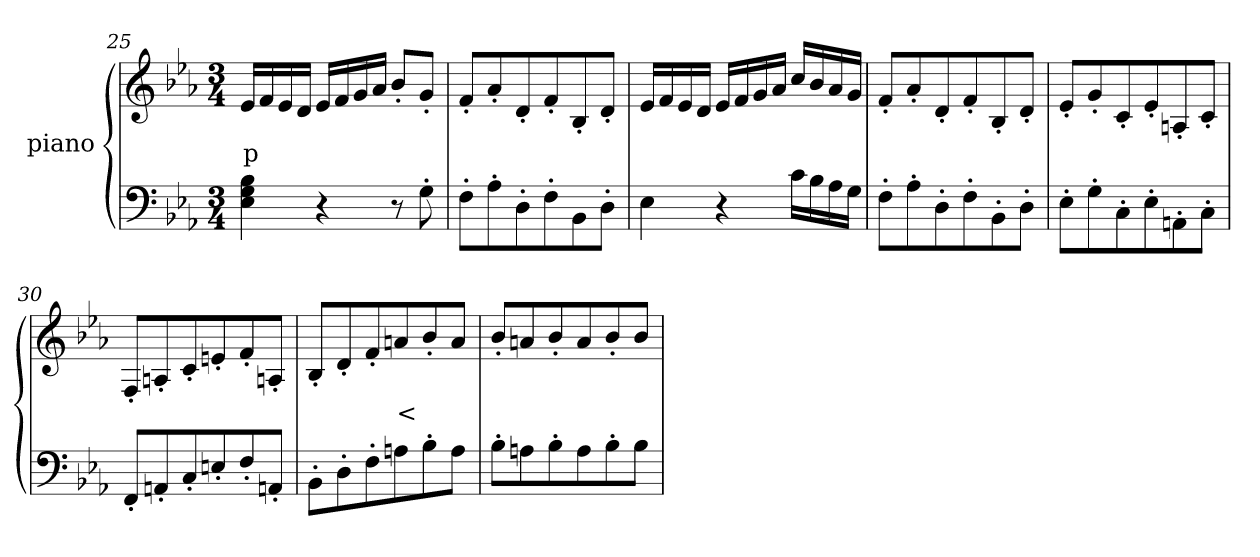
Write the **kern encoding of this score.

**kern	**kern	**text
*part2	*part1	*part1
*staff2	*staff1	*staff1
*	*I"piano	*
*clefF4	*clefG2	*
*k[b-e-a-]	*k[b-e-a-]	*
*E-:	*E-:	*
*M3/4	*M3/4	*
=25	=25	=25
4E- 4G 4B-	16e-LL	p
.	16f	.
.	16e-	.
.	16dJJ	.
4r	16e-LL	.
.	16f	.
.	16g	.
.	16a-JJ	.
8r	8b-'>L	.
8G'>	8g'>J	.
=26	=26	=26
8F'>L	8f'>L	.
8A-'>	8a-'>	.
8D'>	8d'>	.
8F'>	8f'>	.
8BB-	8B-'>	.
8D'>J	8d'>J	.
=27	=27	=27
4E-	16e-LL	.
.	16f	.
.	16e-	.
.	16dJJ	.
4r	16e-LL	.
.	16f	.
.	16g	.
.	16a-JJ	.
16cLL	16ccLL	.
16B-	16b-	.
16A-	16a-	.
16GJJ	16gJJ	.
=28	=28	=28
8F'>L	8f'>L	.
8A-'>	8a-'>	.
8D'>	8d'>	.
8F'>	8f'>	.
8BB-'>	8B-'>	.
8D'>J	8d'>J	.
=29	=29	=29
8E-'>L	8e-'>L	.
8G'>	8g'>	.
8C'>	8c'>	.
8E-'>	8e-'>	.
8AAn'>	8An'>	.
8C'>J	8c'>J	.
=30	=30	=30
8FF'>L	8F'>L	.
8AAn'>	8An'>	.
8C'>	8c'>	.
8En'>	8en'>	.
8F'>	8f'>	.
8AAn'>J	8An'>J	.
=31	=31	=31
8BB-'>L	8B-'>L	.
8D'>	8d'>	.
8F'>	8f'>	.
8An	8an	<
8B-'>	8b-'>	.
8AJ	8aJ	.
=32	=32	=32
8B-'>L	8b-'>L	.
8An	8an	.
8B-'>	8b-'>	.
8A	8a	.
8B-'>	8b-'>	.
8B-J	8b-J	.
=	=	=
*-	*-	*-
